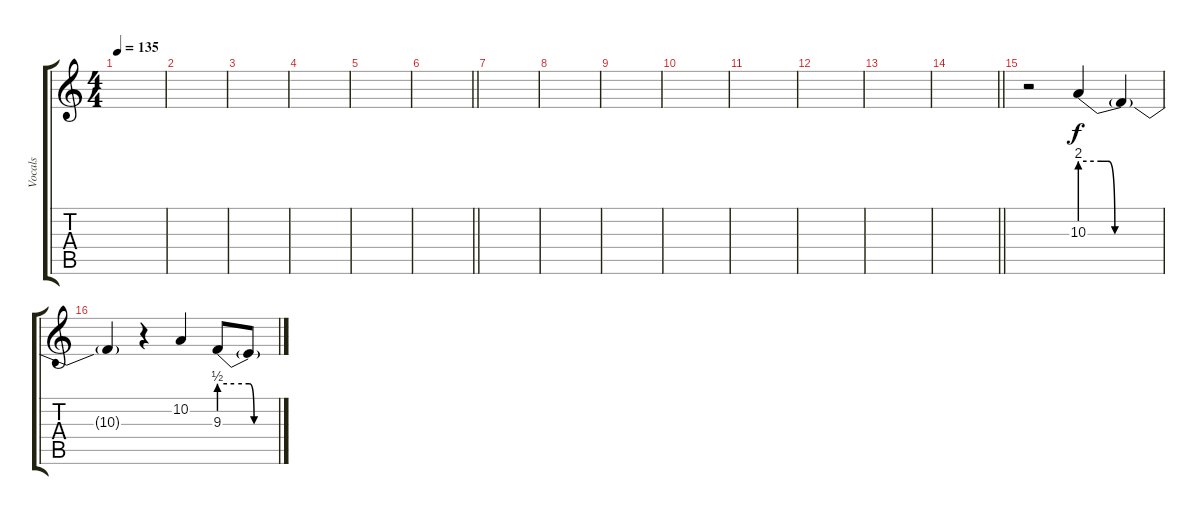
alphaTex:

\track ("Vocals" "Vocals") {instrument viola}
\staff {score tabs}
\tuning (E4 B3 G3 D3 A2 E2) {hide}
\ts (4 4)
\tempo 135
\clef g2
\ks c
|
|
|
|
|
\barLineRight lightlight
|
|
|
|
|
|
|
|
\barLineRight lightlight
|
r.2 10.3{be (custom 0 8 15 8 20 8 25 0 30 0 60 0)}.4 10.3{t}.4 |
10.3{t}.4 r.4 10.2.4 9.3{be (custom 0 2 15 2 30 2 35 0 60 0)}.8 9.3{t}.8
